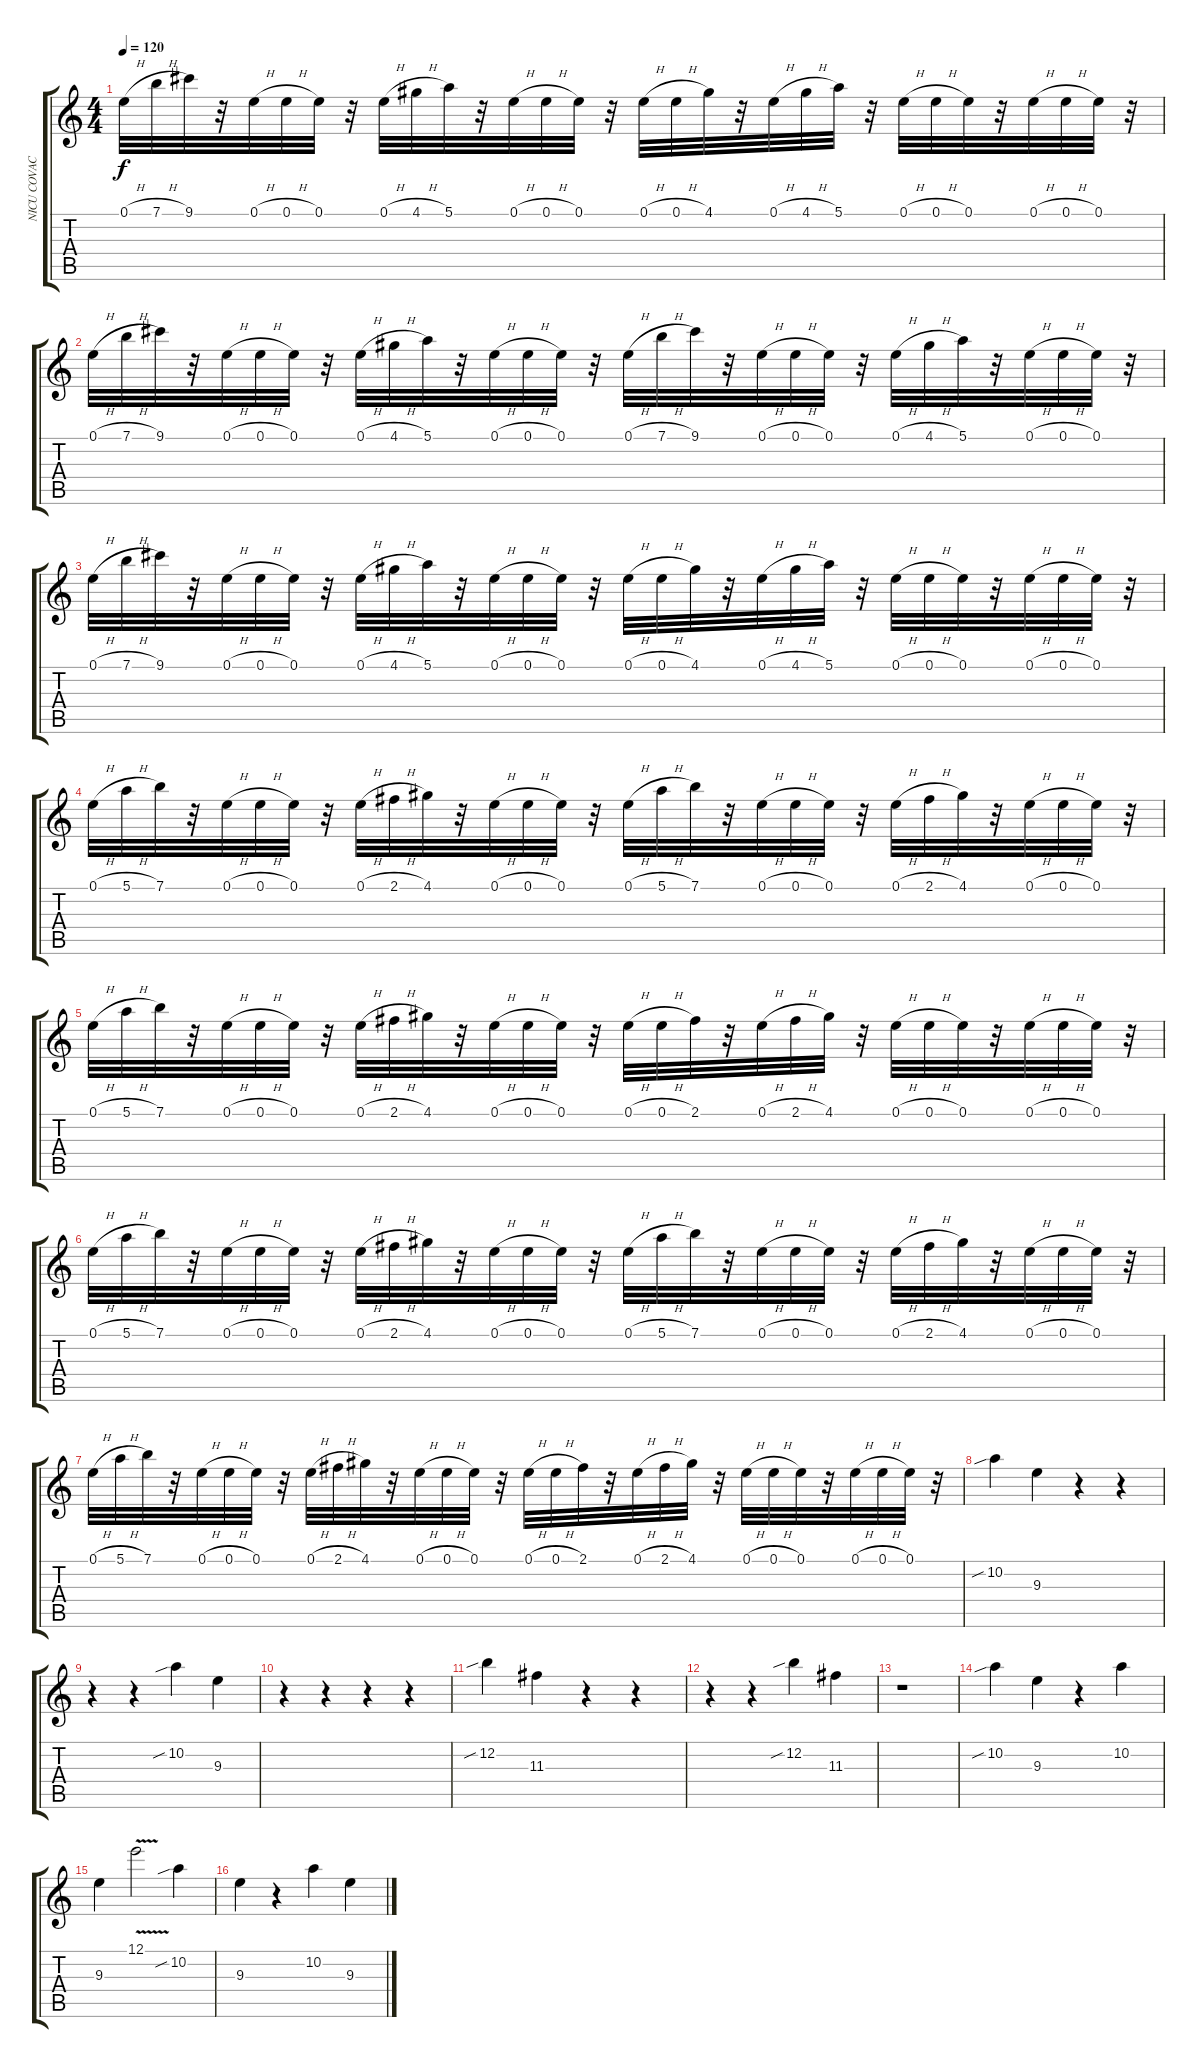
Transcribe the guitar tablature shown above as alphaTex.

\track ("NICU COVACI" "NICU COVAC") {instrument overdrivenguitar}
\staff {score tabs}
\tuning (E4 B3 G3 D3 A2 E2) {hide}
\ts (4 4)
\tempo 120
\clef g2
\ks c
0.1{h}.32{dy f} 7.1{h}.32 9.1.32 r.32 0.1{h}.32 0.1{h}.32 0.1.32 r.32 0.1{h}.32 4.1{h}.32 5.1.32 r.32 0.1{h}.32 0.1{h}.32 0.1.32 r.32 0.1{h}.32 0.1{h}.32 4.1.32 r.32 0.1{h}.32 4.1{h}.32 5.1.32 r.32 0.1{h}.32 0.1{h}.32 0.1.32 r.32 0.1{h}.32 0.1{h}.32 0.1.32 r.32 |
0.1{h}.32 7.1{h}.32 9.1.32 r.32 0.1{h}.32 0.1{h}.32 0.1.32 r.32 0.1{h}.32 4.1{h}.32 5.1.32 r.32 0.1{h}.32 0.1{h}.32 0.1.32 r.32 0.1{h}.32 7.1{h}.32 9.1.32 r.32 0.1{h}.32 0.1{h}.32 0.1.32 r.32 0.1{h}.32 4.1{h}.32 5.1.32 r.32 0.1{h}.32 0.1{h}.32 0.1.32 r.32 |
0.1{h}.32 7.1{h}.32 9.1.32 r.32 0.1{h}.32 0.1{h}.32 0.1.32 r.32 0.1{h}.32 4.1{h}.32 5.1.32 r.32 0.1{h}.32 0.1{h}.32 0.1.32 r.32 0.1{h}.32 0.1{h}.32 4.1.32 r.32 0.1{h}.32 4.1{h}.32 5.1.32 r.32 0.1{h}.32 0.1{h}.32 0.1.32 r.32 0.1{h}.32 0.1{h}.32 0.1.32 r.32 |
0.1{h}.32 5.1{h}.32 7.1.32 r.32 0.1{h}.32 0.1{h}.32 0.1.32 r.32 0.1{h}.32 2.1{h}.32 4.1.32 r.32 0.1{h}.32 0.1{h}.32 0.1.32 r.32 0.1{h}.32 5.1{h}.32 7.1.32 r.32 0.1{h}.32 0.1{h}.32 0.1.32 r.32 0.1{h}.32 2.1{h}.32 4.1.32 r.32 0.1{h}.32 0.1{h}.32 0.1.32 r.32 |
0.1{h}.32 5.1{h}.32 7.1.32 r.32 0.1{h}.32 0.1{h}.32 0.1.32 r.32 0.1{h}.32 2.1{h}.32 4.1.32 r.32 0.1{h}.32 0.1{h}.32 0.1.32 r.32 0.1{h}.32 0.1{h}.32 2.1.32 r.32 0.1{h}.32 2.1{h}.32 4.1.32 r.32 0.1{h}.32 0.1{h}.32 0.1.32 r.32 0.1{h}.32 0.1{h}.32 0.1.32 r.32 |
0.1{h}.32 5.1{h}.32 7.1.32 r.32 0.1{h}.32 0.1{h}.32 0.1.32 r.32 0.1{h}.32 2.1{h}.32 4.1.32 r.32 0.1{h}.32 0.1{h}.32 0.1.32 r.32 0.1{h}.32 5.1{h}.32 7.1.32 r.32 0.1{h}.32 0.1{h}.32 0.1.32 r.32 0.1{h}.32 2.1{h}.32 4.1.32 r.32 0.1{h}.32 0.1{h}.32 0.1.32 r.32 |
0.1{h}.32 5.1{h}.32 7.1.32 r.32 0.1{h}.32 0.1{h}.32 0.1.32 r.32 0.1{h}.32 2.1{h}.32 4.1.32 r.32 0.1{h}.32 0.1{h}.32 0.1.32 r.32 0.1{h}.32 0.1{h}.32 2.1.32 r.32 0.1{h}.32 2.1{h}.32 4.1.32 r.32 0.1{h}.32 0.1{h}.32 0.1.32 r.32 0.1{h}.32 0.1{h}.32 0.1.32 r.32 |
10.2{sib}.4 9.3.4 r.4 r.4 |
r.4 r.4 10.2{sib}.4 9.3.4 |
r.4 r.4 r.4 r.4 |
12.2{sib}.4 11.3.4 r.4 r.4 |
r.4 r.4 12.2{sib}.4 11.3.4 |
r.1 |
10.2{sib}.4 9.3.4 r.4 10.2.4 |
9.3.4 12.1{v}.2 10.2{sib}.4 |
9.3.4 r.4 10.2.4 9.3.4
